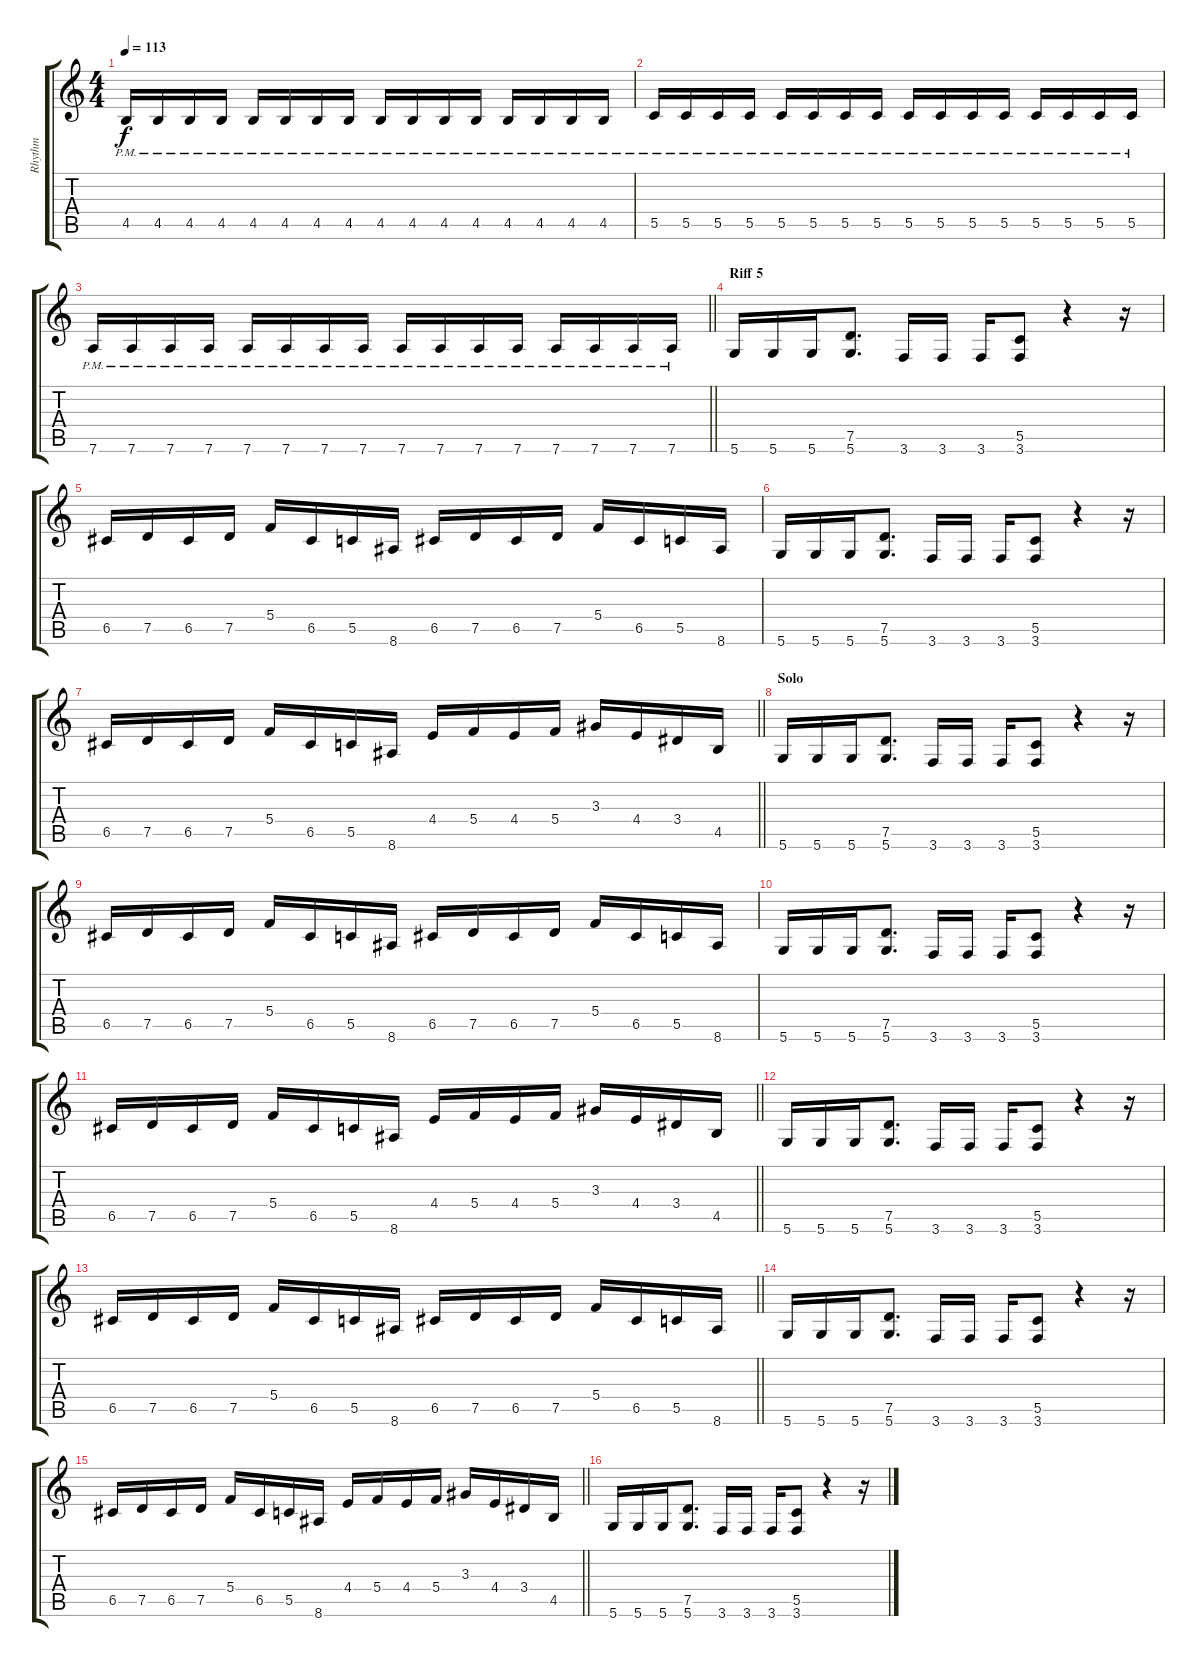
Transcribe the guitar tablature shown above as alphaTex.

\track ("Rhythm" "Rhythm") {instrument overdrivenguitar}
\staff {score tabs}
\tuning (D4 A3 F3 C3 G2 D2) {hide}
\ts (4 4)
\tempo 113
\clef g2
\ks c
4.5{pm}.16{dy f} 4.5{pm}.16 4.5{pm}.16 4.5{pm}.16 4.5{pm}.16 4.5{pm}.16 4.5{pm}.16 4.5{pm}.16 4.5{pm}.16 4.5{pm}.16 4.5{pm}.16 4.5{pm}.16 4.5{pm}.16 4.5{pm}.16 4.5{pm}.16 4.5{pm}.16 |
5.5{pm}.16 5.5{pm}.16 5.5{pm}.16 5.5{pm}.16 5.5{pm}.16 5.5{pm}.16 5.5{pm}.16 5.5{pm}.16 5.5{pm}.16 5.5{pm}.16 5.5{pm}.16 5.5{pm}.16 5.5{pm}.16 5.5{pm}.16 5.5{pm}.16 5.5{pm}.16 |
\barLineRight lightlight
7.6{pm}.16 7.6{pm}.16 7.6{pm}.16 7.6{pm}.16 7.6{pm}.16 7.6{pm}.16 7.6{pm}.16 7.6{pm}.16 7.6{pm}.16 7.6{pm}.16 7.6{pm}.16 7.6{pm}.16 7.6{pm}.16 7.6{pm}.16 7.6{pm}.16 7.6{pm}.16 |
\section ("" "Riff 5")
5.6.16 5.6.16 5.6.16 (7.5 5.6).8{d} 3.6.16 3.6.16 3.6.16 (5.5 3.6).8 r.4 r.16 |
6.5.16 7.5.16 6.5.16 7.5.16 5.4.16 6.5.16 5.5.16 8.6.16 6.5.16 7.5.16 6.5.16 7.5.16 5.4.16 6.5.16 5.5.16 8.6.16 |
5.6.16 5.6.16 5.6.16 (7.5 5.6).8{d} 3.6.16 3.6.16 3.6.16 (5.5 3.6).8 r.4 r.16 |
\barLineRight lightlight
6.5.16 7.5.16 6.5.16 7.5.16 5.4.16 6.5.16 5.5.16 8.6.16 4.4.16 5.4.16 4.4.16 5.4.16 3.3.16 4.4.16 3.4.16 4.5.16 |
\section ("" "Solo")
5.6.16 5.6.16 5.6.16 (7.5 5.6).8{d} 3.6.16 3.6.16 3.6.16 (5.5 3.6).8 r.4 r.16 |
6.5.16 7.5.16 6.5.16 7.5.16 5.4.16 6.5.16 5.5.16 8.6.16 6.5.16 7.5.16 6.5.16 7.5.16 5.4.16 6.5.16 5.5.16 8.6.16 |
5.6.16 5.6.16 5.6.16 (7.5 5.6).8{d} 3.6.16 3.6.16 3.6.16 (5.5 3.6).8 r.4 r.16 |
\barLineRight lightlight
6.5.16 7.5.16 6.5.16 7.5.16 5.4.16 6.5.16 5.5.16 8.6.16 4.4.16 5.4.16 4.4.16 5.4.16 3.3.16 4.4.16 3.4.16 4.5.16 |
5.6.16 5.6.16 5.6.16 (7.5 5.6).8{d} 3.6.16 3.6.16 3.6.16 (5.5 3.6).8 r.4 r.16 |
\barLineRight lightlight
6.5.16 7.5.16 6.5.16 7.5.16 5.4.16 6.5.16 5.5.16 8.6.16 6.5.16 7.5.16 6.5.16 7.5.16 5.4.16 6.5.16 5.5.16 8.6.16 |
5.6.16 5.6.16 5.6.16 (7.5 5.6).8{d} 3.6.16 3.6.16 3.6.16 (5.5 3.6).8 r.4 r.16 |
\barLineRight lightlight
6.5.16 7.5.16 6.5.16 7.5.16 5.4.16 6.5.16 5.5.16 8.6.16 4.4.16 5.4.16 4.4.16 5.4.16 3.3.16 4.4.16 3.4.16 4.5.16 |
5.6.16 5.6.16 5.6.16 (7.5 5.6).8{d} 3.6.16 3.6.16 3.6.16 (5.5 3.6).8 r.4 r.16
